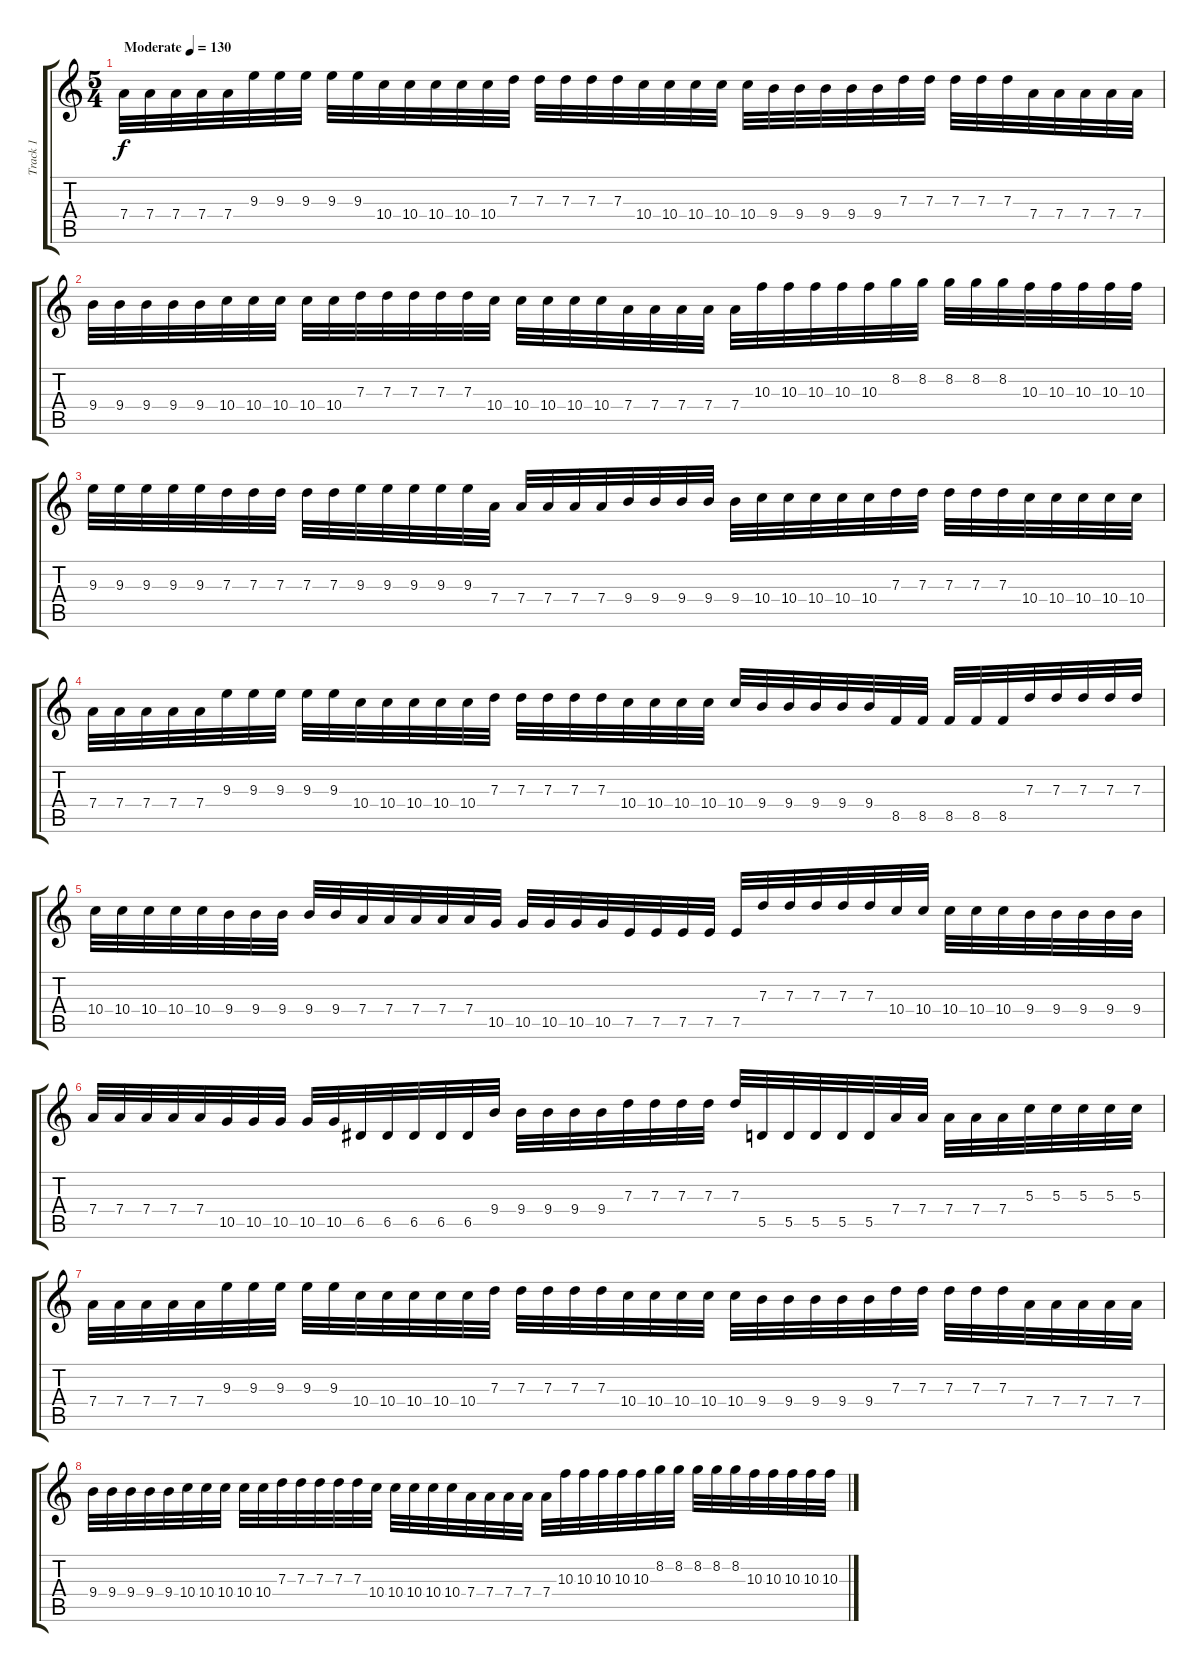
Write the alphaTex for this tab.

\track ("Track 1" "Track 1") {instrument distortionguitar}
\staff {score tabs}
\tuning (E4 B3 G3 D3 A2 E2) {hide}
\ts (5 4)
\tempo (130 "Moderate")
\clef g2
\ks c
7.4.32{dy f instrument distortionguitar} 7.4.32 7.4.32 7.4.32 7.4.32 9.3.32 9.3.32 9.3.32 9.3.32 9.3.32 10.4.32 10.4.32 10.4.32 10.4.32 10.4.32 7.3.32 7.3.32 7.3.32 7.3.32 7.3.32 10.4.32 10.4.32 10.4.32 10.4.32 10.4.32 9.4.32 9.4.32 9.4.32 9.4.32 9.4.32 7.3.32 7.3.32 7.3.32 7.3.32 7.3.32 7.4.32 7.4.32 7.4.32 7.4.32 7.4.32 |
9.4.32 9.4.32 9.4.32 9.4.32 9.4.32 10.4.32 10.4.32 10.4.32 10.4.32 10.4.32 7.3.32 7.3.32 7.3.32 7.3.32 7.3.32 10.4.32 10.4.32 10.4.32 10.4.32 10.4.32 7.4.32 7.4.32 7.4.32 7.4.32 7.4.32 10.3.32 10.3.32 10.3.32 10.3.32 10.3.32 8.2.32 8.2.32 8.2.32 8.2.32 8.2.32 10.3.32 10.3.32 10.3.32 10.3.32 10.3.32 |
9.3.32 9.3.32 9.3.32 9.3.32 9.3.32 7.3.32 7.3.32 7.3.32 7.3.32 7.3.32 9.3.32 9.3.32 9.3.32 9.3.32 9.3.32 7.4.32 7.4.32 7.4.32 7.4.32 7.4.32 9.4.32 9.4.32 9.4.32 9.4.32 9.4.32 10.4.32 10.4.32 10.4.32 10.4.32 10.4.32 7.3.32 7.3.32 7.3.32 7.3.32 7.3.32 10.4.32 10.4.32 10.4.32 10.4.32 10.4.32 |
7.4.32 7.4.32 7.4.32 7.4.32 7.4.32 9.3.32 9.3.32 9.3.32 9.3.32 9.3.32 10.4.32 10.4.32 10.4.32 10.4.32 10.4.32 7.3.32 7.3.32 7.3.32 7.3.32 7.3.32 10.4.32 10.4.32 10.4.32 10.4.32 10.4.32 9.4.32 9.4.32 9.4.32 9.4.32 9.4.32 8.5.32 8.5.32 8.5.32 8.5.32 8.5.32 7.3.32 7.3.32 7.3.32 7.3.32 7.3.32 |
10.4.32 10.4.32 10.4.32 10.4.32 10.4.32 9.4.32 9.4.32 9.4.32 9.4.32 9.4.32 7.4.32 7.4.32 7.4.32 7.4.32 7.4.32 10.5.32 10.5.32 10.5.32 10.5.32 10.5.32 7.5.32 7.5.32 7.5.32 7.5.32 7.5.32 7.3.32 7.3.32 7.3.32 7.3.32 7.3.32 10.4.32 10.4.32 10.4.32 10.4.32 10.4.32 9.4.32 9.4.32 9.4.32 9.4.32 9.4.32 |
7.4.32 7.4.32 7.4.32 7.4.32 7.4.32 10.5.32 10.5.32 10.5.32 10.5.32 10.5.32 6.5.32 6.5.32 6.5.32 6.5.32 6.5.32 9.4.32 9.4.32 9.4.32 9.4.32 9.4.32 7.3.32 7.3.32 7.3.32 7.3.32 7.3.32 5.5.32 5.5.32 5.5.32 5.5.32 5.5.32 7.4.32 7.4.32 7.4.32 7.4.32 7.4.32 5.3.32 5.3.32 5.3.32 5.3.32 5.3.32 |
7.4.32 7.4.32 7.4.32 7.4.32 7.4.32 9.3.32 9.3.32 9.3.32 9.3.32 9.3.32 10.4.32 10.4.32 10.4.32 10.4.32 10.4.32 7.3.32 7.3.32 7.3.32 7.3.32 7.3.32 10.4.32 10.4.32 10.4.32 10.4.32 10.4.32 9.4.32 9.4.32 9.4.32 9.4.32 9.4.32 7.3.32 7.3.32 7.3.32 7.3.32 7.3.32 7.4.32 7.4.32 7.4.32 7.4.32 7.4.32 |
9.4.32 9.4.32 9.4.32 9.4.32 9.4.32 10.4.32 10.4.32 10.4.32 10.4.32 10.4.32 7.3.32 7.3.32 7.3.32 7.3.32 7.3.32 10.4.32 10.4.32 10.4.32 10.4.32 10.4.32 7.4.32 7.4.32 7.4.32 7.4.32 7.4.32 10.3.32 10.3.32 10.3.32 10.3.32 10.3.32 8.2.32 8.2.32 8.2.32 8.2.32 8.2.32 10.3.32 10.3.32 10.3.32 10.3.32 10.3.32
